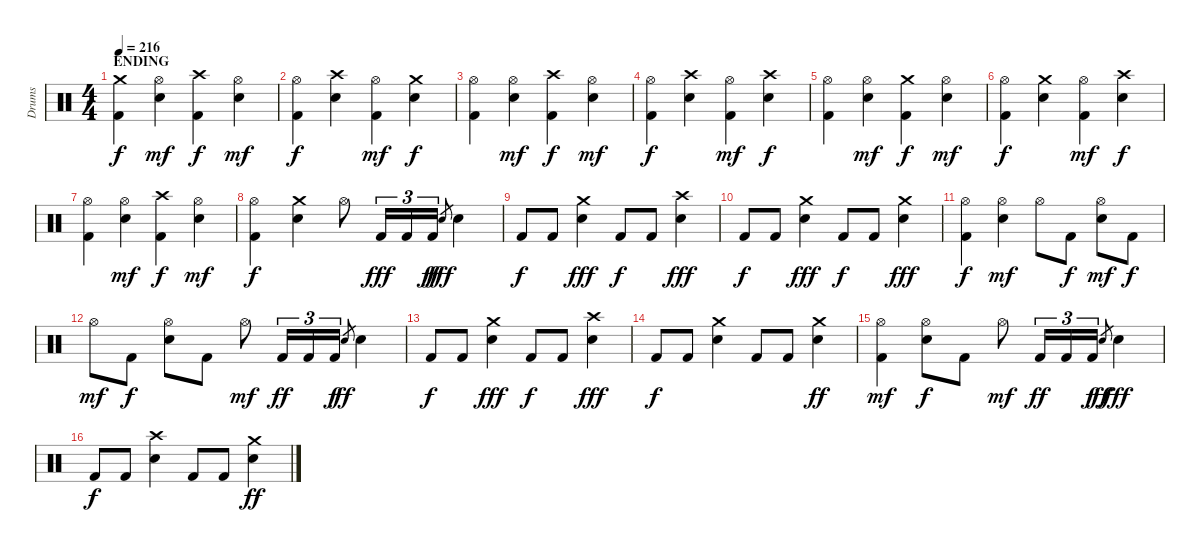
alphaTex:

\track ("Drums" "Drums") {instrument percussion}
\staff {score}
\articulation defaults
\ts (4 4)
\section ("" "ENDING")
\tempo 216
\clef neutral
\ks c
("Crash medium (hit)" "Kick (hit) 2").4{dy f} ("Hi-Hat (open)" "Electric Snare (hit)").4{dy mf} ("Crash high (hit)" "Kick (hit) 2").4{dy f} ("Hi-Hat (open)" "Electric Snare (hit)").4{dy mf} |
("Hi-Hat (open)" "Kick (hit) 2").4{dy f} ("Crash high (hit)" "Electric Snare (hit)").4 ("Hi-Hat (open)" "Kick (hit) 2").4{dy mf} ("Crash medium (hit)" "Electric Snare (hit)").4{dy f} |
("Hi-Hat (open)" "Kick (hit) 2").4 ("Hi-Hat (open)" "Electric Snare (hit)").4{dy mf} ("Crash high (hit)" "Kick (hit) 2").4{dy f} ("Hi-Hat (open)" "Electric Snare (hit)").4{dy mf} |
("Hi-Hat (open)" "Kick (hit) 2").4{dy f} ("Crash high (hit)" "Electric Snare (hit)").4 ("Hi-Hat (open)" "Kick (hit) 2").4{dy mf} ("Crash high (hit)" "Electric Snare (hit)").4{dy f} |
("Hi-Hat (open)" "Kick (hit) 2").4 ("Hi-Hat (open)" "Electric Snare (hit)").4{dy mf} ("Crash medium (hit)" "Kick (hit) 2").4{dy f} ("Hi-Hat (open)" "Electric Snare (hit)").4{dy mf} |
("Hi-Hat (open)" "Kick (hit) 2").4{dy f} ("Crash medium (hit)" "Electric Snare (hit)").4 ("Hi-Hat (open)" "Kick (hit) 2").4{dy mf} ("Crash high (hit)" "Electric Snare (hit)").4{dy f} |
("Hi-Hat (open)" "Kick (hit) 2").4 ("Hi-Hat (open)" "Electric Snare (hit)").4{dy mf} ("Crash high (hit)" "Kick (hit) 2").4{dy f} ("Hi-Hat (open)" "Electric Snare (hit)").4{dy mf} |
("Hi-Hat (open)" "Kick (hit) 2").4{dy f} ("Crash medium (hit)" "Electric Snare (hit)").4 "Hi-Hat (open)".8 "Kick (hit) 2".16{tu (3 2) dy fff} "Kick (hit) 2".16{tu (3 2)} "Kick (hit) 2".16{tu (3 2) dy ff} "Electric Snare (hit)".8{gr dy fff} "Electric Snare (hit)".4 |
"Kick (hit) 2".8{dy f} "Kick (hit) 2".8 ("Crash medium (hit)" "Electric Snare (hit)").4{dy fff} "Kick (hit) 2".8{dy f} "Kick (hit) 2".8 ("Crash high (hit)" "Electric Snare (hit)").4{dy fff} |
"Kick (hit) 2".8{dy f} "Kick (hit) 2".8 ("Crash medium (hit)" "Electric Snare (hit)").4{dy fff} "Kick (hit) 2".8{dy f} "Kick (hit) 2".8 ("Crash medium (hit)" "Electric Snare (hit)").4{dy fff} |
("Hi-Hat (open)" "Kick (hit) 2").4{dy f} ("Hi-Hat (open)" "Electric Snare (hit)").4{dy mf} "Hi-Hat (open)".8 "Kick (hit) 2".8{dy f} ("Hi-Hat (open)" "Electric Snare (hit)").8{dy mf} "Kick (hit) 2".8{dy f} |
"Hi-Hat (open)".8{dy mf} "Kick (hit) 2".8{dy f} ("Hi-Hat (open)" "Electric Snare (hit)").8 "Kick (hit) 2".8 "Hi-Hat (open)".8{dy mf} "Kick (hit) 2".16{tu (3 2) dy ff} "Kick (hit) 2".16{tu (3 2)} "Kick (hit) 2".16{tu (3 2) dy f} "Electric Snare (hit)".8{gr dy ff} "Electric Snare (hit)".4 |
"Kick (hit) 2".8{dy f} "Kick (hit) 2".8 ("Crash medium (hit)" "Electric Snare (hit)").4{dy fff} "Kick (hit) 2".8{dy f} "Kick (hit) 2".8 ("Crash high (hit)" "Electric Snare (hit)").4{dy fff} |
"Kick (hit) 2".8{dy f} "Kick (hit) 2".8 ("Crash medium (hit)" "Electric Snare (hit)").4 "Kick (hit) 2".8 "Kick (hit) 2".8 ("Crash medium (hit)" "Electric Snare (hit)").4{dy ff} |
("Hi-Hat (open)" "Kick (hit) 2").4{dy mf} ("Hi-Hat (open)" "Electric Snare (hit)").8{dy f} "Kick (hit) 2".8 "Hi-Hat (open)".8{dy mf} "Kick (hit) 2".16{tu (3 2) dy ff} "Kick (hit) 2".16{tu (3 2)} "Kick (hit) 2".16{tu (3 2) dy f} "Electric Snare (hit)".8{gr dy ff} "Electric Snare (hit)".4{dy fff} |
"Kick (hit) 2".8{dy f} "Kick (hit) 2".8 ("Crash high (hit)" "Electric Snare (hit)").4 "Kick (hit) 2".8 "Kick (hit) 2".8 ("Crash medium (hit)" "Electric Snare (hit)").4{dy ff}
